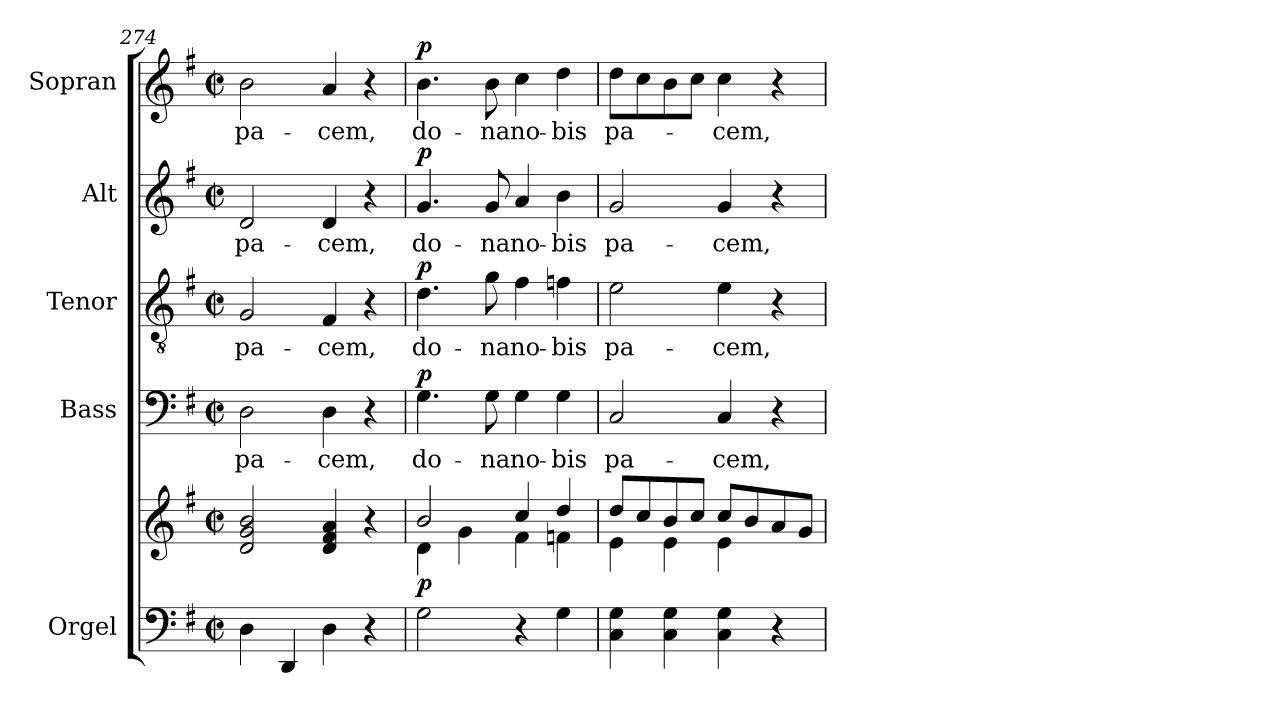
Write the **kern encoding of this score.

**kern	**kern	**dynam	**kern	**text	**dynam	**kern	**text	**dynam	**kern	**text	**dynam	**kern	**text	**dynam
*part5	*part5	*part5	*part4	*part4	*part4	*part3	*part3	*part3	*part2	*part2	*part2	*part1	*part1	*part1
*staff6	*staff5	*staff5/6	*staff4	*staff4	*staff4	*staff3	*staff3	*staff3	*staff2	*staff2	*staff2	*staff1	*staff1	*staff1
*I"Orgel	*	*	*I"Bass	*	*	*I"Tenor	*	*	*I"Alt	*	*	*I"Sopran	*	*
*I'Org.	*	*	*I'B	*	*	*I'T	*	*	*I'A	*	*	*I'S	*	*
*clefF4	*clefG2	*	*clefF4	*	*	*clefGv2	*	*	*clefG2	*	*	*clefG2	*	*
*k[f#]	*k[f#]	*	*k[f#]	*	*	*k[f#]	*	*	*k[f#]	*	*	*k[f#]	*	*
*G:	*G:	*	*G:	*	*	*G:	*	*	*G:	*	*	*G:	*	*
*M2/2	*M2/2	*	*M2/2	*	*	*M2/2	*	*	*M2/2	*	*	*M2/2	*	*
*met(c|)	*met(c|)	*	*met(c|)	*	*	*met(c|)	*	*	*met(c|)	*	*	*met(c|)	*	*
=274	=274	=274	=274	=274	=274	=274	=274	=274	=274	=274	=274	=274	=274	=274
!	!	!	!	!LO:LY:b	!	!	!LO:LY:b	!	!	!LO:LY:b	!	!	!LO:LY:b	!
4D\	2d/ 2g/ 2b/	.	2D\	pa-	.	2G/	pa-	.	2d/	pa-	.	2b\	pa-	.
4DD/	.	.	.	.	.	.	.	.	.	.	.	.	.	.
!	!	!	!	!LO:LY:b	!	!	!LO:LY:b	!	!	!LO:LY:b	!	!	!LO:LY:b	!
4D\	4d/ 4f#/ 4a/	.	4D\	-cem,	.	4F#/	-cem,	.	4d/	-cem,	.	4a/	-cem,	.
4r	4r	.	4r	.	.	4r	.	.	4r	.	.	4r	.	.
=275	=275	=275	=275	=275	=275	=275	=275	=275	=275	=275	=275	=275	=275	=275
*	*^	*	*	*	*	*	*	*	*	*	*	*	*	*
!	!	!	!LO:DY:b	!	!LO:LY:b	!LO:DY:a	!	!LO:LY:b	!LO:DY:a	!	!LO:LY:b	!LO:DY:a	!	!LO:LY:b	!LO:DY:a
2G\	2b/	4d\	p	4.G\	do-	p	4.d\	do-	p	4.g/	do-	p	4.b\	do-	p
.	.	4g\	.	.	.	.	.	.	.	.	.	.	.	.	.
!	!	!	!	!	!LO:LY:b	!	!	!LO:LY:b	!	!	!LO:LY:b	!	!	!LO:LY:b	!
.	.	.	.	8G\	-na	.	8g\	-na	.	8g/	-na	.	8b\	-na	.
!	!	!	!	!	!LO:LY:b	!	!	!LO:LY:b	!	!	!LO:LY:b	!	!	!LO:LY:b	!
4r	4cc/	4f#\	.	4G\	no-	.	4f#\	no-	.	4a/	no-	.	4cc\	no-	.
!	!	!	!	!	!LO:LY:b	!	!	!LO:LY:b	!	!	!LO:LY:b	!	!	!LO:LY:b	!
4G\	4dd/	4fn\	.	4G\	-bis	.	4fn\	-bis	.	4b\	-bis	.	4dd\	-bis	.
!!LO:LB:g=z
=276	=276	=276	=276	=276	=276	=276	=276	=276	=276	=276	=276	=276	=276	=276	=276
!	!	!	!	!	!LO:LY:b	!	!	!LO:LY:b	!	!	!LO:LY:b	!	!	!LO:LY:b	!
4C\ 4G\	8dd/L	4e\	.	2C/	pa-	.	2e\	pa-	.	2g/	pa-	.	8dd\L	pa-	.
.	8cc/	.	.	.	.	.	.	.	.	.	.	.	8cc\	.	.
4C\ 4G\	8b/	4e\	.	.	.	.	.	.	.	.	.	.	8b\	.	.
.	8cc/J	.	.	.	.	.	.	.	.	.	.	.	8cc\J	.	.
!	!	!	!	!	!LO:LY:b	!	!	!LO:LY:b	!	!	!LO:LY:b	!	!	!LO:LY:b	!
4C\ 4G\	8cc/L	4e\	.	4C/	-cem,	.	4e\	-cem,	.	4g/	-cem,	.	4cc\	-cem,	.
.	8b/	.	.	.	.	.	.	.	.	.	.	.	.	.	.
4r	8a/	4ryy	.	4r	.	.	4r	.	.	4r	.	.	4r	.	.
.	8g/J	.	.	.	.	.	.	.	.	.	.	.	.	.	.
*	*v	*v	*	*	*	*	*	*	*	*	*	*	*	*	*
=	=	=	=	=	=	=	=	=	=	=	=	=	=	=
*-	*-	*-	*-	*-	*-	*-	*-	*-	*-	*-	*-	*-	*-	*-
